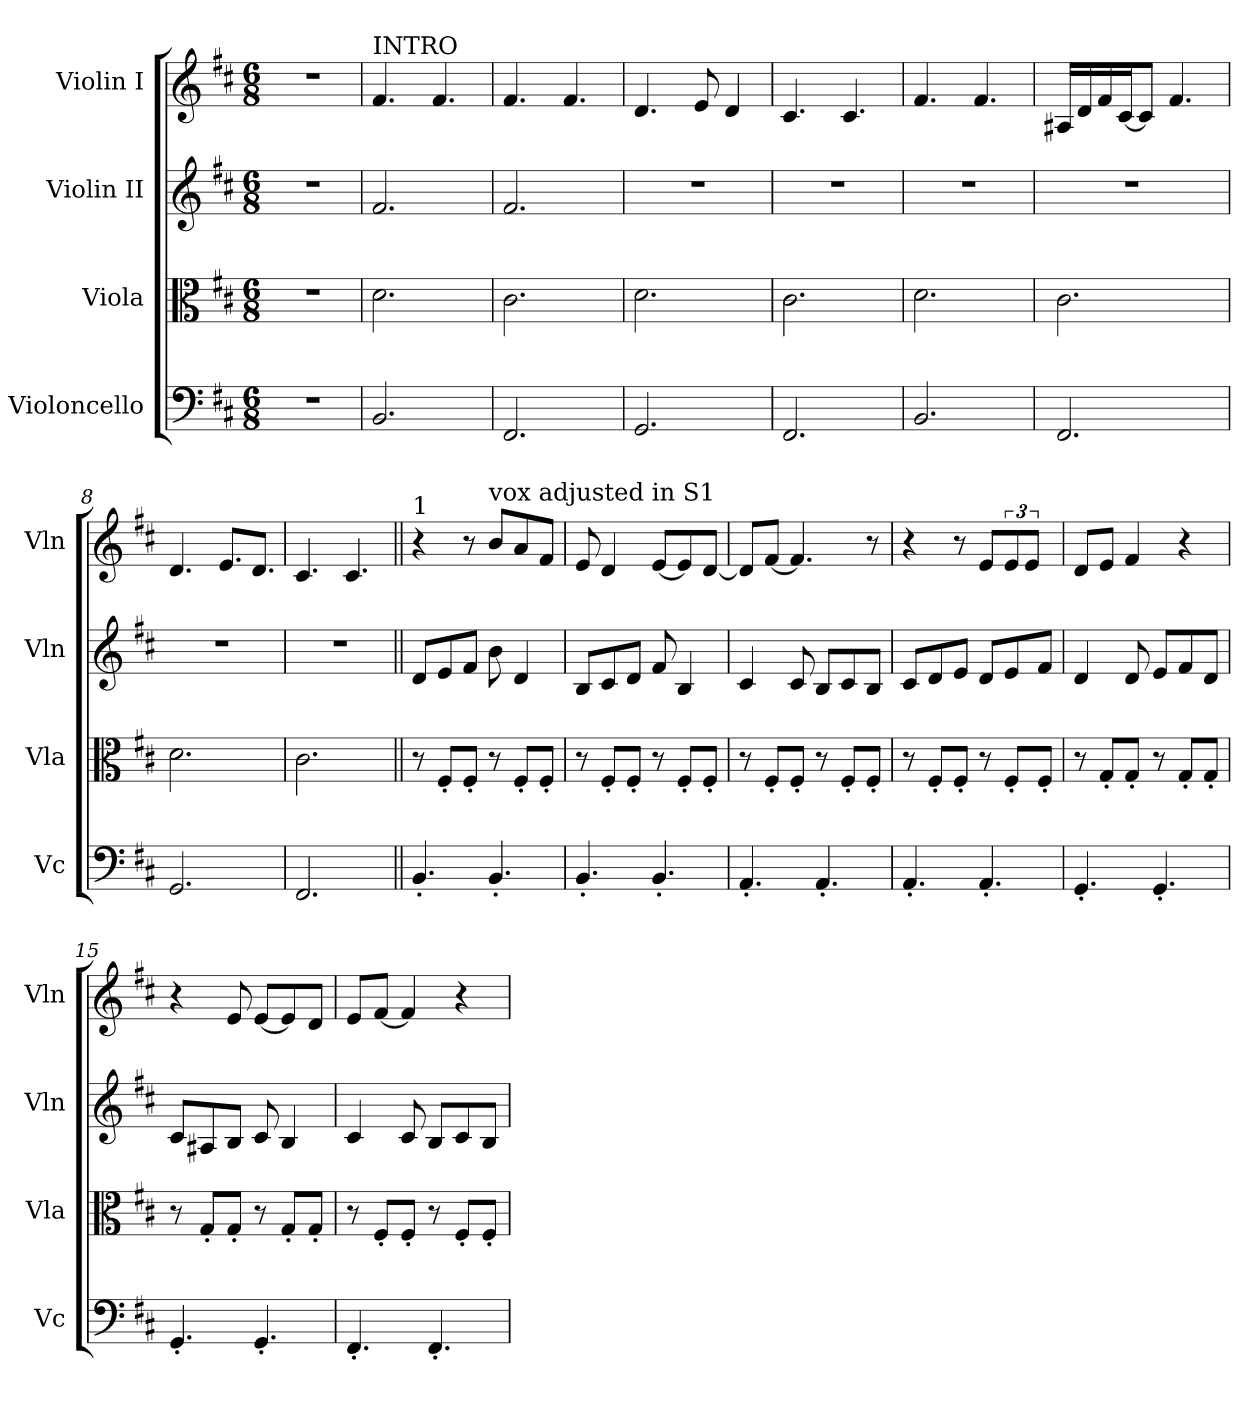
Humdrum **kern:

**kern	**kern	**kern	**kern
*part4	*part3	*part2	*part1
*staff4	*staff3	*staff2	*staff1
*I"Violoncello	*I"Viola	*I"Violin II	*I"Violin I
*I'Vc	*I'Vla	*I'Vln	*I'Vln
*clefF4	*clefC3	*clefG2	*clefG2
*k[f#c#]	*k[f#c#]	*k[f#c#]	*k[f#c#]
*M6/8	*M6/8	*M6/8	*M6/8
*MM63	*MM63	*MM63	*MM63
=1	=1	=1	=1
2.r	2.r	2.r	2.r
=2	=2	=2	=2
!	!	!	!LO:TX:a:t=INTRO
2.BB/	2.d\	2.f#/	4.f#/
.	.	.	4.f#/
=3	=3	=3	=3
2.FF#/	2.c#\	2.f#/	4.f#/
.	.	.	4.f#/
=4	=4	=4	=4
2.GG/	2.d\	2.r	4.d/
.	.	.	8e/
.	.	.	4d/
=5	=5	=5	=5
2.FF#/	2.c#\	2.r	4.c#/
.	.	.	4.c#/
=6	=6	=6	=6
2.BB/	2.d\	2.r	4.f#/
.	.	.	4.f#/
=7	=7	=7	=7
2.FF#/	2.c#\	2.r	16A#X/LL
.	.	.	16d/
.	.	.	16f#/
.	.	.	[16c#/J
.	.	.	8c#/J]
.	.	.	4.f#/
=8	=8	=8	=8
2.GG/	2.d\	2.r	4.d/
.	.	.	8.e/L
.	.	.	8.d/J
=9	=9	=9	=9
2.FF#/	2.c#\	2.r	4.c#/
.	.	.	4.c#/
=10||	=10||	=10||	=10||
!	!	!	!LO:TX:a:t=1
4.BB'/	8r	8d/L	4r
.	8F#'/L	8e/	.
.	8F#'/J	8f#/J	8r
!	!	!	!LO:TX:a:t=vox adjusted in S1
4.BB'/	8r	8b\	8b/L
.	8F#'/L	4d/	8a/
.	8F#'/J	.	8f#/J
=11	=11	=11	=11
4.BB'/	8r	8B/L	8e/
.	8F#'/L	8c#/	4d/
.	8F#'/J	8d/J	.
4.BB'/	8r	8f#/	[8e/L
.	8F#'/L	4B/	8e/]
.	8F#'/J	.	[8d/J
=12	=12	=12	=12
4.AA'/	8r	4c#/	8d/L]
.	8F#'/L	.	[8f#/J
.	8F#'/J	8c#/	4.f#/]
4.AA'/	8r	8B/L	.
.	8F#'/L	8c#/	.
.	8F#'/J	8B/J	8r
=13	=13	=13	=13
4.AA'/	8r	8c#/L	4r
.	8F#'/L	8d/	.
.	8F#'/J	8e/J	8r
4.AA'/	8r	8d/L	8e/L
.	8F#'/L	8e/	12e/J
.	.	.	6e/
.	8F#'/J	8f#/J	.
=14	=14	=14	=14
4.GG'/	8r	4d/	8d/L
.	8G'/L	.	8e/J
.	8G'/J	8d/	4f#/
4.GG'/	8r	8e/L	.
.	8G'/L	8f#/	4r
.	8G'/J	8d/J	.
=15	=15	=15	=15
4.GG'/	8r	8c#/L	4r
.	8G'/L	8A#X/	.
.	8G'/J	8B/J	8e/
4.GG'/	8r	8c#/	[8e/L
.	8G'/L	4B/	8e/]
.	8G'/J	.	8d/J
=16	=16	=16	=16
4.FF#'/	8r	4c#/	8e/L
.	8F#'/L	.	[8f#/J
.	8F#'/J	8c#/	4f#/]
4.FF#'/	8r	8B/L	.
.	8F#'/L	8c#/	4r
.	8F#'/J	8B/J	.
=	=	=	=
*-	*-	*-	*-
